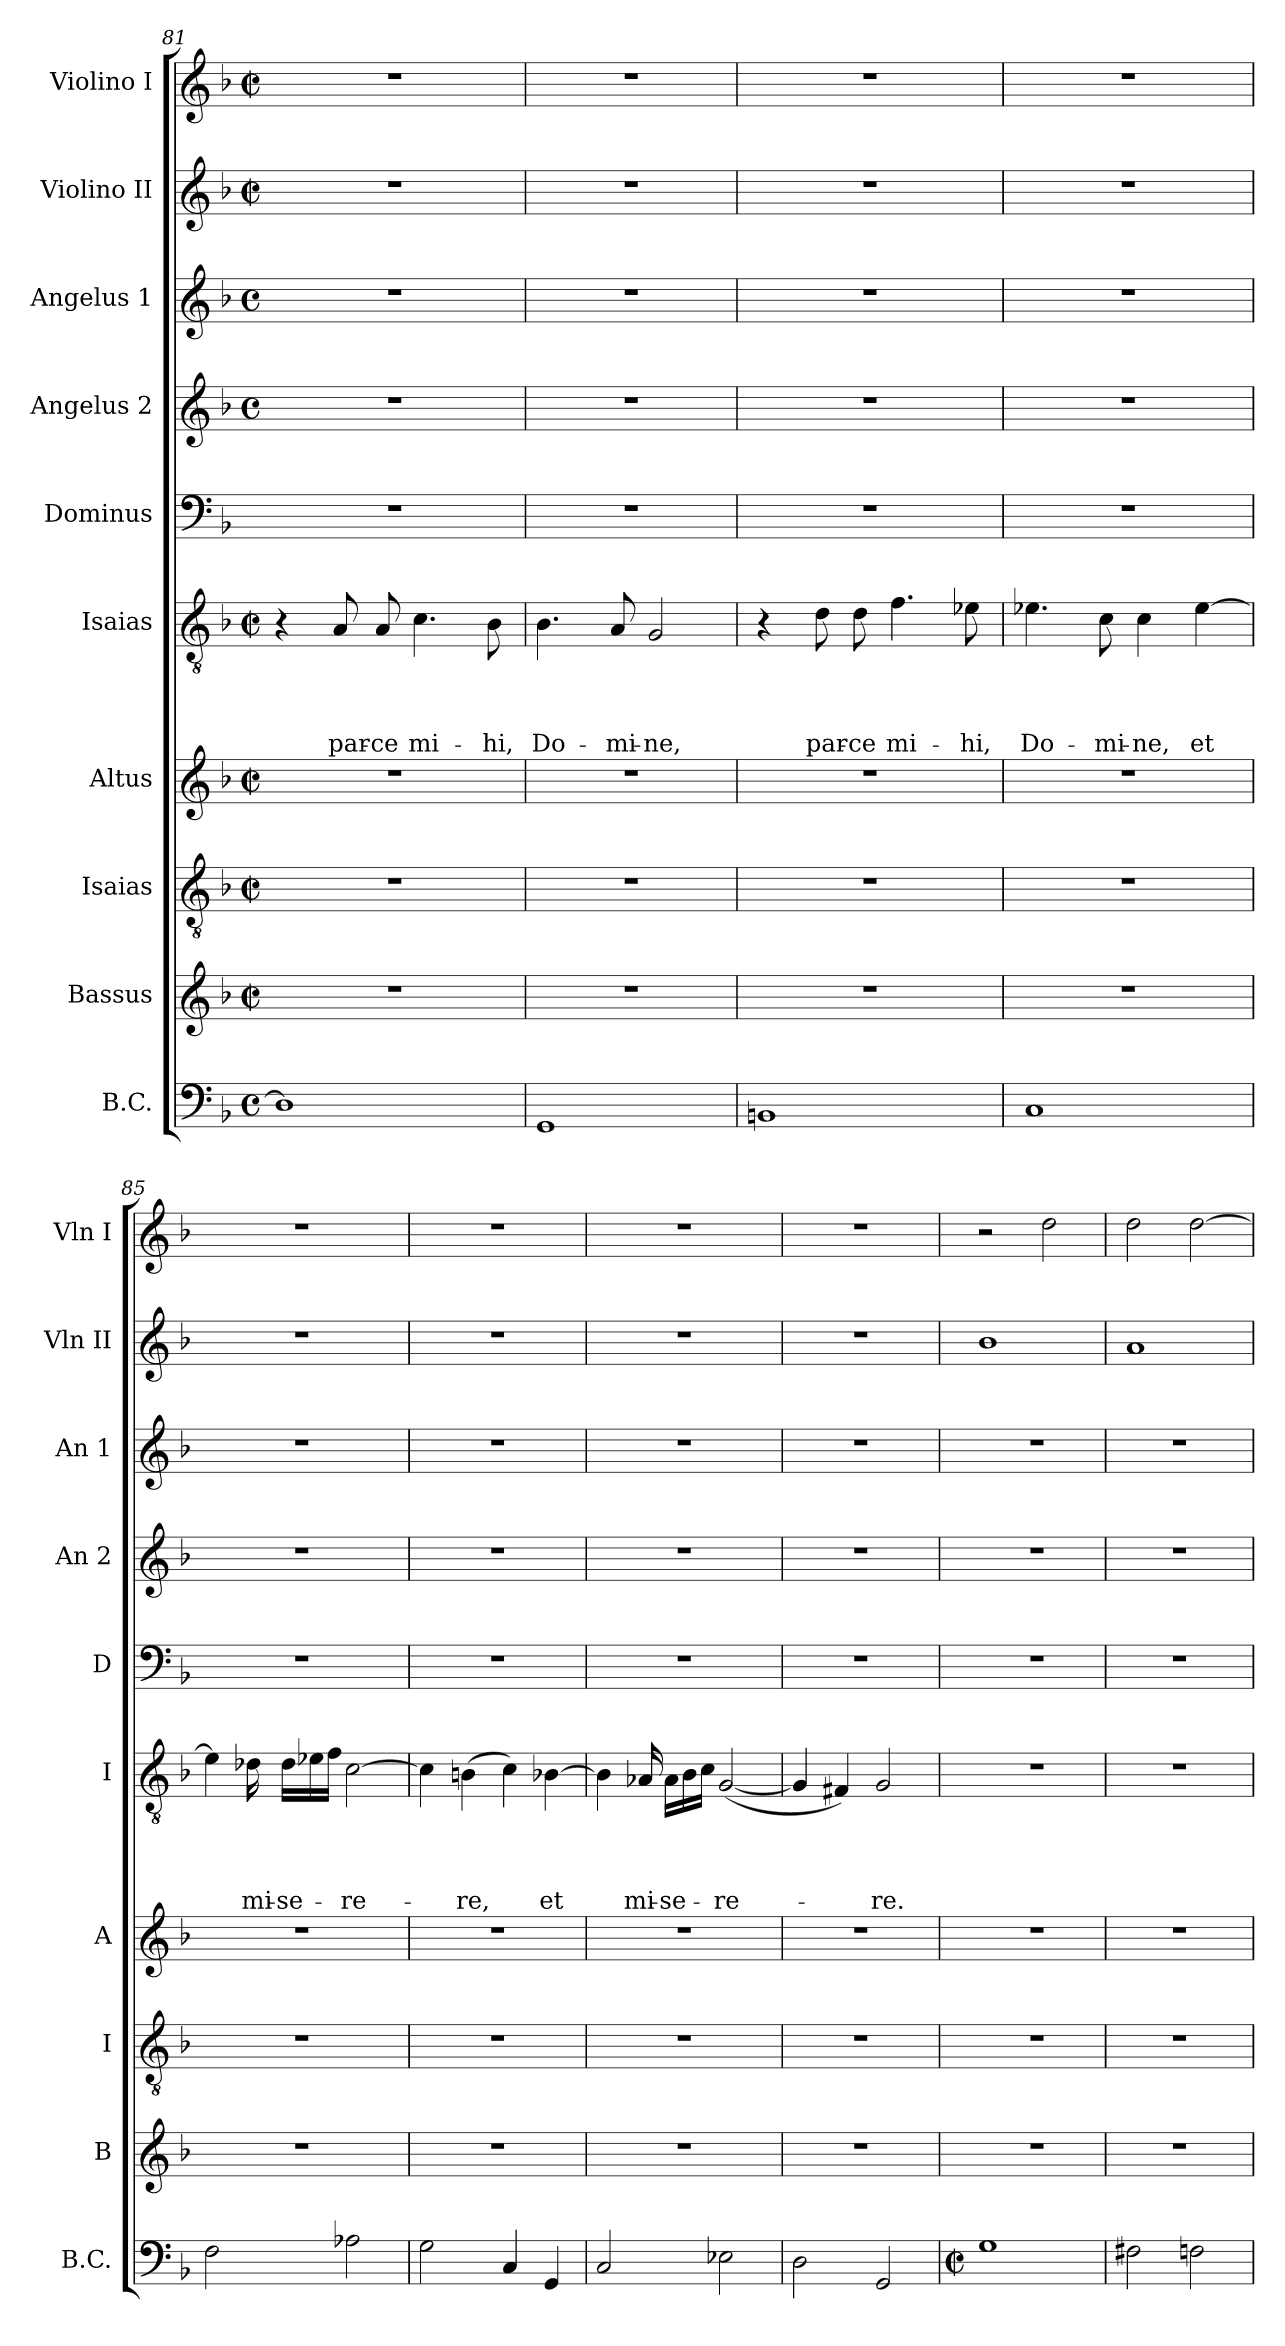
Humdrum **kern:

**kern	**kern	**kern	**kern	**kern	**text	**text	**text	**text	**kern	**kern	**kern	**kern	**kern
*part10	*part9	*part8	*part7	*part6	*part6	*part6	*part6	*part6	*part5	*part4	*part3	*part2	*part1
*staff10	*staff9	*staff8	*staff7	*staff6	*staff6	*staff6	*staff6	*staff6	*staff5	*staff4	*staff3	*staff2	*staff1
*I"B.C.	*I"Bassus	*I"Isaias	*I"Altus	*I"Isaias	*	*	*	*	*I"Dominus	*I"Angelus 2	*I"Angelus 1	*I"Violino II	*I"Violino I
*I'B.C.	*I'B	*I'I	*I'A	*I'I	*	*	*	*	*I'D	*I'An 2	*I'An 1	*I'Vln II	*I'Vln I
*clefF4	*clefG2	*clefGv2	*clefG2	*clefGv2	*	*	*	*	*clefF4	*clefG2	*clefG2	*clefG2	*clefG2
*k[b-]	*k[b-]	*k[b-]	*k[b-]	*k[b-]	*	*	*	*	*k[b-]	*k[b-]	*k[b-]	*k[b-]	*k[b-]
*F:	*F:	*F:	*F:	*F:	*	*	*	*	*F:	*F:	*F:	*F:	*F:
*M4/4	*M2/2	*M2/2	*M2/2	*M2/2	*	*	*	*	*	*M4/4	*M4/4	*M2/2	*M2/2
*met(c)	*met(c|)	*met(c|)	*met(c|)	*met(c|)	*	*	*	*	*	*met(c)	*met(c)	*met(c|)	*met(c|)
=81	=81	=81	=81	=81	=81	=81	=81	=81	=81	=81	=81	=81	=81
1D]	1r	1r	1r	4r	.	.	.	.	1r	1r	1r	1r	1r
!	!	!	!	!	!	!	!	!LO:LY:b	!	!	!	!	!
.	.	.	.	8A/	.	.	.	par-	.	.	.	.	.
!	!	!	!	!	!	!	!	!LO:LY:b	!	!	!	!	!
.	.	.	.	8A/	.	.	.	-ce	.	.	.	.	.
!	!	!	!	!	!	!	!	!LO:LY:b	!	!	!	!	!
.	.	.	.	4.c\	.	.	.	mi-	.	.	.	.	.
!	!	!	!	!	!	!	!	!LO:LY:b	!	!	!	!	!
.	.	.	.	8B-\	.	.	.	-hi,	.	.	.	.	.
=82	=82	=82	=82	=82	=82	=82	=82	=82	=82	=82	=82	=82	=82
!	!	!	!	!	!	!	!	!LO:LY:b	!	!	!	!	!
1GG	1r	1r	1r	4.B-\	.	.	.	Do-	1r	1r	1r	1r	1r
!	!	!	!	!	!	!	!	!LO:LY:b	!	!	!	!	!
.	.	.	.	8A/	.	.	.	-mi-	.	.	.	.	.
!	!	!	!	!	!	!	!	!LO:LY:b	!	!	!	!	!
.	.	.	.	2G/	.	.	.	-ne,	.	.	.	.	.
=83	=83	=83	=83	=83	=83	=83	=83	=83	=83	=83	=83	=83	=83
1BBn	1r	1r	1r	4r	.	.	.	.	1r	1r	1r	1r	1r
!	!	!	!	!	!	!	!	!LO:LY:b	!	!	!	!	!
.	.	.	.	8d\	.	.	.	par-	.	.	.	.	.
!	!	!	!	!	!	!	!	!LO:LY:b	!	!	!	!	!
.	.	.	.	8d\	.	.	.	-ce	.	.	.	.	.
!	!	!	!	!	!	!	!	!LO:LY:b	!	!	!	!	!
.	.	.	.	4.f\	.	.	.	mi-	.	.	.	.	.
!	!	!	!	!	!	!	!	!LO:LY:b	!	!	!	!	!
.	.	.	.	8e-X\	.	.	.	-hi,	.	.	.	.	.
!!LO:LB:g=z
=84	=84	=84	=84	=84	=84	=84	=84	=84	=84	=84	=84	=84	=84
!	!	!	!	!	!	!	!	!LO:LY:b	!	!	!	!	!
1C	1r	1r	1r	4.e-X\	.	.	.	Do-	1r	1r	1r	1r	1r
!	!	!	!	!	!	!	!	!LO:LY:b	!	!	!	!	!
.	.	.	.	8c\	.	.	.	-mi-	.	.	.	.	.
!	!	!	!	!	!	!	!	!LO:LY:b	!	!	!	!	!
.	.	.	.	4c\	.	.	.	-ne,	.	.	.	.	.
!	!	!	!	!	!	!	!	!LO:LY:b	!	!	!	!	!
.	.	.	.	[>4e-\	.	.	.	et	.	.	.	.	.
=85	=85	=85	=85	=85	=85	=85	=85	=85	=85	=85	=85	=85	=85
2F\	1r	1r	1r	4e-\]	.	.	.	.	1r	1r	1r	1r	1r
!	!	!	!	!	!	!	!	!LO:LY:b	!	!	!	!	!
.	.	.	.	16d-X\	.	.	.	mi-	.	.	.	.	.
!	!	!	!	!	!	!	!	!LO:LY:b	!	!	!	!	!
.	.	.	.	16d-\LL	.	.	.	-se-	.	.	.	.	.
.	.	.	.	16e-X\	.	.	.	.	.	.	.	.	.
.	.	.	.	16f\JJ	.	.	.	.	.	.	.	.	.
!	!	!	!	!	!	!	!	!LO:LY:b	!	!	!	!	!
2A-X\	.	.	.	[>2c\	.	.	.	-re-	.	.	.	.	.
=86	=86	=86	=86	=86	=86	=86	=86	=86	=86	=86	=86	=86	=86
2G\	1r	1r	1r	4c\]	.	.	.	.	1r	1r	1r	1r	1r
!	!	!	!	!	!	!	!	!LO:LY:b	!	!	!	!	!
.	.	.	.	(>4Bn\	.	.	.	-re,	.	.	.	.	.
4C/	.	.	.	4c\)	.	.	.	.	.	.	.	.	.
!	!	!	!	!	!	!	!	!LO:LY:b	!	!	!	!	!
4GG/	.	.	.	[>4B-X\	.	.	.	et	.	.	.	.	.
=87	=87	=87	=87	=87	=87	=87	=87	=87	=87	=87	=87	=87	=87
2C/	1r	1r	1r	4B-\]	.	.	.	.	1r	1r	1r	1r	1r
!	!	!	!	!	!	!	!	!LO:LY:b	!	!	!	!	!
.	.	.	.	16A-X/	.	.	.	mi-	.	.	.	.	.
!	!	!	!	!	!	!	!	!LO:LY:b	!	!	!	!	!
.	.	.	.	16A-\LL	.	.	.	-se-	.	.	.	.	.
.	.	.	.	16B-\	.	.	.	.	.	.	.	.	.
.	.	.	.	16c\JJ	.	.	.	.	.	.	.	.	.
!	!	!	!	!	!	!	!	!LO:LY:b	!	!	!	!	!
2E-X\	.	.	.	(<[<2G/	.	.	.	-re-	.	.	.	.	.
=88	=88	=88	=88	=88	=88	=88	=88	=88	=88	=88	=88	=88	=88
2D\	1r	1r	1r	4G/]	.	.	.	.	1r	1r	1r	1r	1r
.	.	.	.	4F#X/)	.	.	.	.	.	.	.	.	.
!	!	!	!	!	!	!	!	!LO:LY:b	!	!	!	!	!
2GG/	.	.	.	2G/	.	.	.	-re.	.	.	.	.	.
!!LO:PB:g=z
=89	=89	=89	=89	=89	=89	=89	=89	=89	=89	=89	=89	=89	=89
*M2/2	*	*	*	*	*	*	*	*	*	*	*	*	*
*met(c|)	*	*	*	*	*	*	*	*	*	*	*	*	*
1G	1r	1r	1r	1r	.	.	.	.	1r	1r	1r	1b-	2r
.	.	.	.	.	.	.	.	.	.	.	.	.	2dd\
=90	=90	=90	=90	=90	=90	=90	=90	=90	=90	=90	=90	=90	=90
2F#X\	1r	1r	1r	1r	.	.	.	.	1r	1r	1r	1a	2dd\
2Fn\	.	.	.	.	.	.	.	.	.	.	.	.	[>2dd\
=	=	=	=	=	=	=	=	=	=	=	=	=	=
*-	*-	*-	*-	*-	*-	*-	*-	*-	*-	*-	*-	*-	*-
